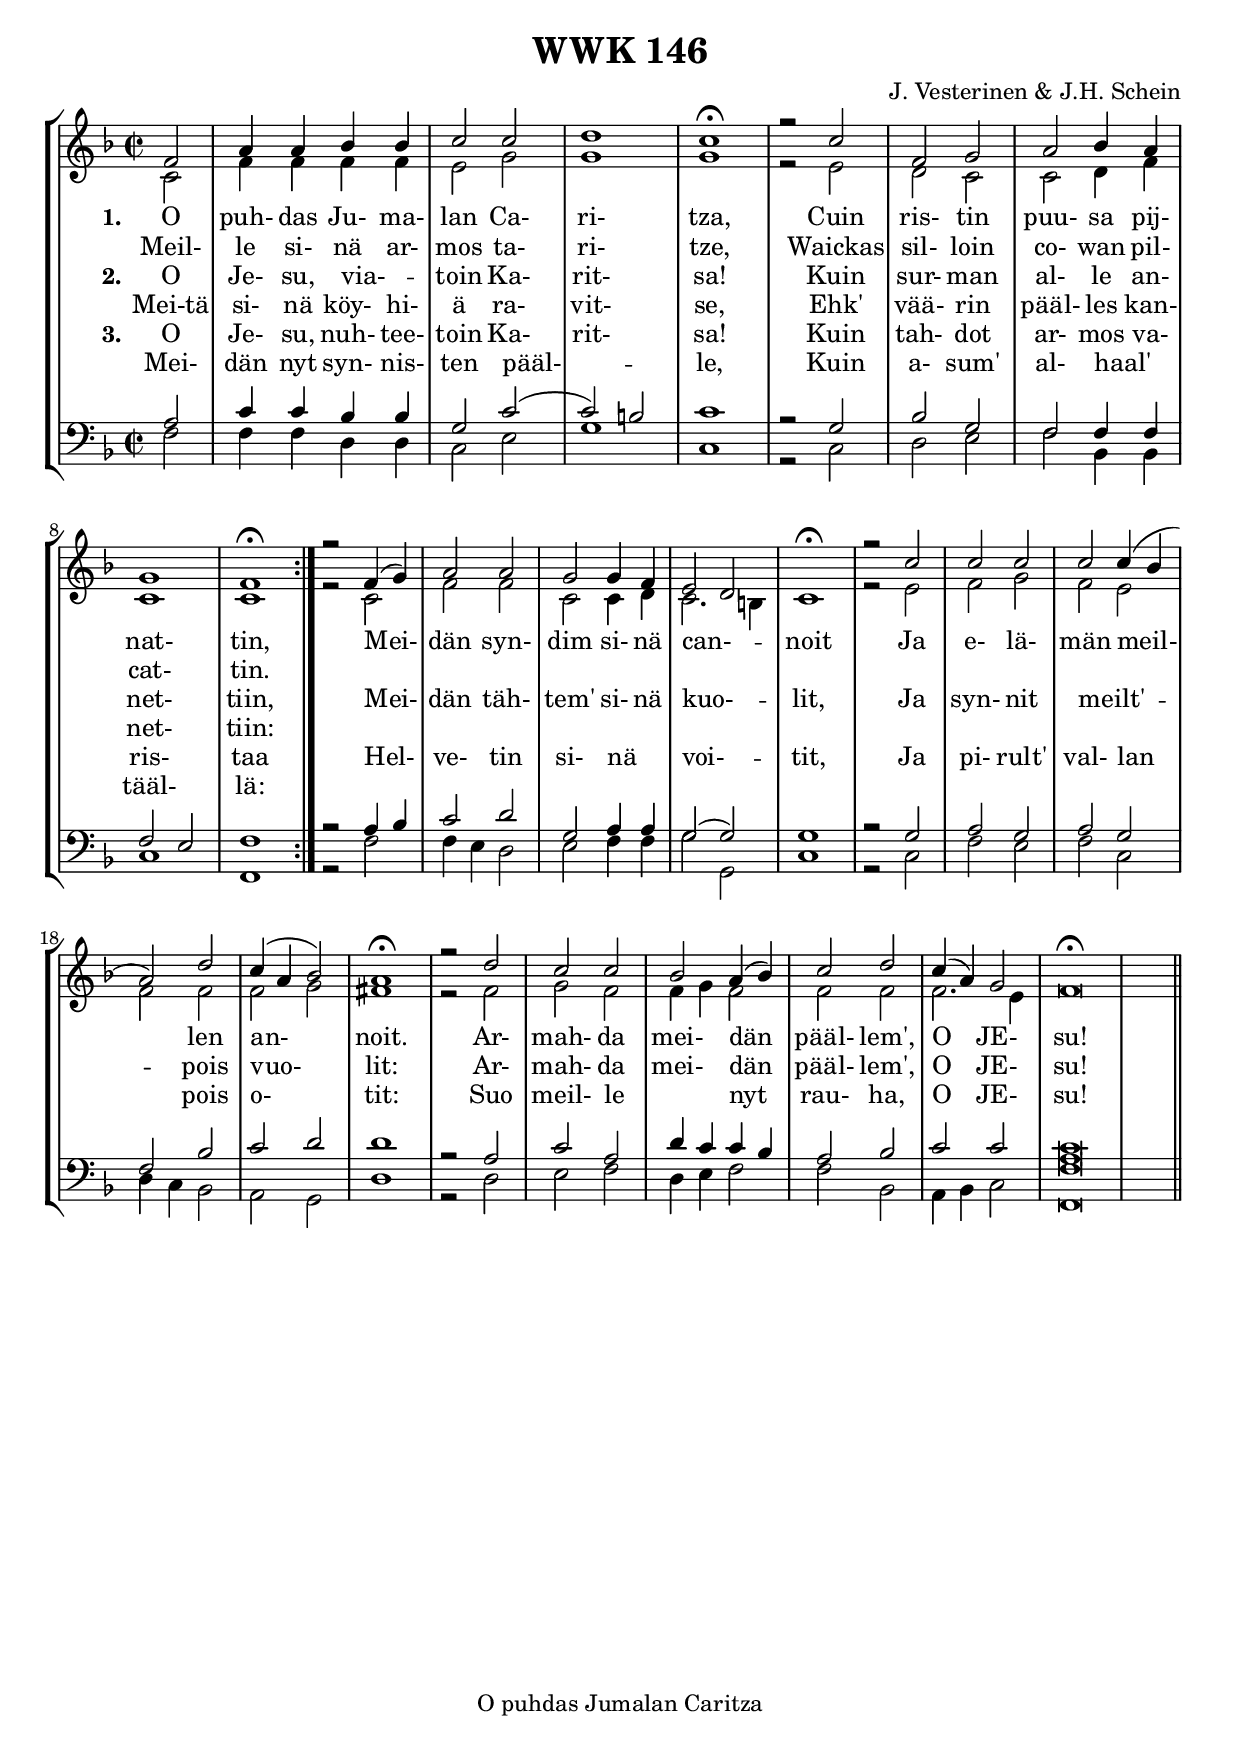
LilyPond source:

%% Wanhan wirsikirjan wirsi 146
%%


\include "deutsch.ly"

\version "2.12.3"

%#(set-global-staff-size 16)

\header {
    title = "WWK 146"
%    poet = "Hemminki Maskulainen"
    arranger = "J. Vesterinen & J.H. Schein"
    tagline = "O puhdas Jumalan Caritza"
}

sopMusic =   \relative c' {
    \key d \minor
    \stemUp
    \time 2/2
    \partial 2*1
    f2 |
    a4 a b b | c2 c | d1 | c1^\fermata |
    r2 c | f, g | a b4 a | g1 | f^\fermata 
    \bar ":|"
    r2 f4( g) | a2 a | g g4 f | e2 d | c1^\fermata |
    r2 c'2 | c c | c c4( b | a2) d | c4( a b2) | a1^\fermata |
    r2 d | c c | b a4( b) | c2 d | c4( a) g2 | 
    f\breve^\fermata \bar "||"

}

altoOneMusic =   \relative c' { 
    \key d \minor
    \stemDown
    \partial 2*1
    c2 | f4 f f f | e2 g | g1 |  g |
    r2 e | d c | c d4 f | c1 | c |
    r2 c | f f | c c4 d | c2. h4 | s1 |
    r2 e | f g | f e | f f | f g | fis1 |
    r2 f | g f | f4 g f2 | f f | f2. e4 | 
    s\breve
}


tenorMusic =  \relative c' { 
    \key d \minor
    \stemUp
    \partial 2*1
    a2 | c4 c b b | g2 c( | c) h | c1 |
    r2 g | b g | f f4 f | f2 e | f1 |
    r2 a4 b | c2 d | g, a4 a | g2( g) | g1 |
    r2 g | a g | a g | f b | c d | d1 |
    r2 a | c a | d4 c c b | a2 b | c c |
    <c a f>\breve 
    
}

bassMusic =  \relative c {
    \key d \minor
    \stemDown
    \partial 2*1
    f2 | f4 f  d d | c2 e | g1 | c, |
    r2 c | d e | f b,4 b | c1 | f, |
    r2 f' | f4 e d2 | e f4 f | g2 g, | c1 |
    r2 c | f e | f c | d4 c b2 | a g | d'1 |
    r2 d | e f | d4 e f2 | f b, | a4 b c2 | 
    f,\breve
}


sanatEka = \lyricmode {
    \set stanza = "1."
    O puh- das Ju- ma- lan Ca- ri- tza,
    Cuin ris- tin puu- sa pij- nat- tin,
    
    Mei- dän syn- dim si- nä can- -- _ noit
    
    Ja e- lä- män meil- len an- noit.
    Ar- mah- da mei- dän pääl- lem', O JE- su!
}

sanatEkaKerto = \lyricmode {
    Meil- le si- nä ar- mos ta- ri- tze,
    Waickas sil- loin co- wan pil- cat- tin.
}

sanatToka = \lyricmode {
    \set stanza = "2."
    O Je- su, via- -- _ toin Ka- rit- sa!
    Kuin sur- man al- le an- net- tiin,
    
    Mei- dän täh- tem' si- nä kuo- -- _ lit,
    Ja syn- nit meilt' -- _ pois vuo- lit:
    Ar- mah- da mei- dän pääl- lem', O JE- su!
}

sanatTokaKerto = \lyricmode { 
    Mei-tä si- nä köy- hi- ä ra- vit- se,
    Ehk' vää- rin pääl- les kan- net- tiin:
}

sanatKol = \lyricmode { 
    \set stanza = "3."
    O Je- su, nuh- tee- toin Ka- rit- sa!
    Kuin tah- dot ar- mos va- ris- taa
    
    Hel- ve- tin si- nä _ voi- -- _ tit,
    Ja pi- rult' val- lan pois o- tit:
    Suo meil- le _ nyt rau- ha, O JE- su!
}

sanatKolKerto = \lyricmode { 
    Mei- dän nyt syn- nis- ten pääl- -- _ le,
    Kuin a- sum' al- haal' _ tääl- lä:
}


\score { 
    
    \context StaffGroup <<
	\context Staff = "women" <<
	    \context Voice = "sopranos" { \voiceOne \sopMusic }
	    \context Voice = altosOne { \voiceTwo \altoOneMusic }
	>>

	\lyricmode <<
	    \lyricsto "sopranos" \new Lyrics \sanatEka
	    \lyricsto "sopranos" \new Lyrics \sanatEkaKerto
	    \lyricsto "sopranos" \new Lyrics \sanatToka
	    \lyricsto "sopranos" \new Lyrics \sanatTokaKerto
	    \lyricsto "sopranos" \new Lyrics \sanatKol
	    \lyricsto "sopranos" \new Lyrics \sanatKolKerto
	>>	

	\context Staff = "men" <<
	    \clef bass
	    \context Voice = "tenors" { \voiceOne \tenorMusic }
	    \context Voice = "basses" { \voiceTwo \bassMusic }
	>>
    >>


    \layout {
	indent = 0.0
%	line-width = 20.0\cm
%	textheight = 29.0\cm
%	interscoreline = 0\pt

%	\context {

	% a little smaller so lyrics can be closer to the staff. 
%	    \Staff
%	    \override VerticalAxisGroup #'minimum-Y-extent = #'(-3 . 3) 
%	}
    }

    
  \midi {
    \context {
      \Score
      tempoWholesPerMinute = #(ly:make-moment 180 1)
      }
    }

}
